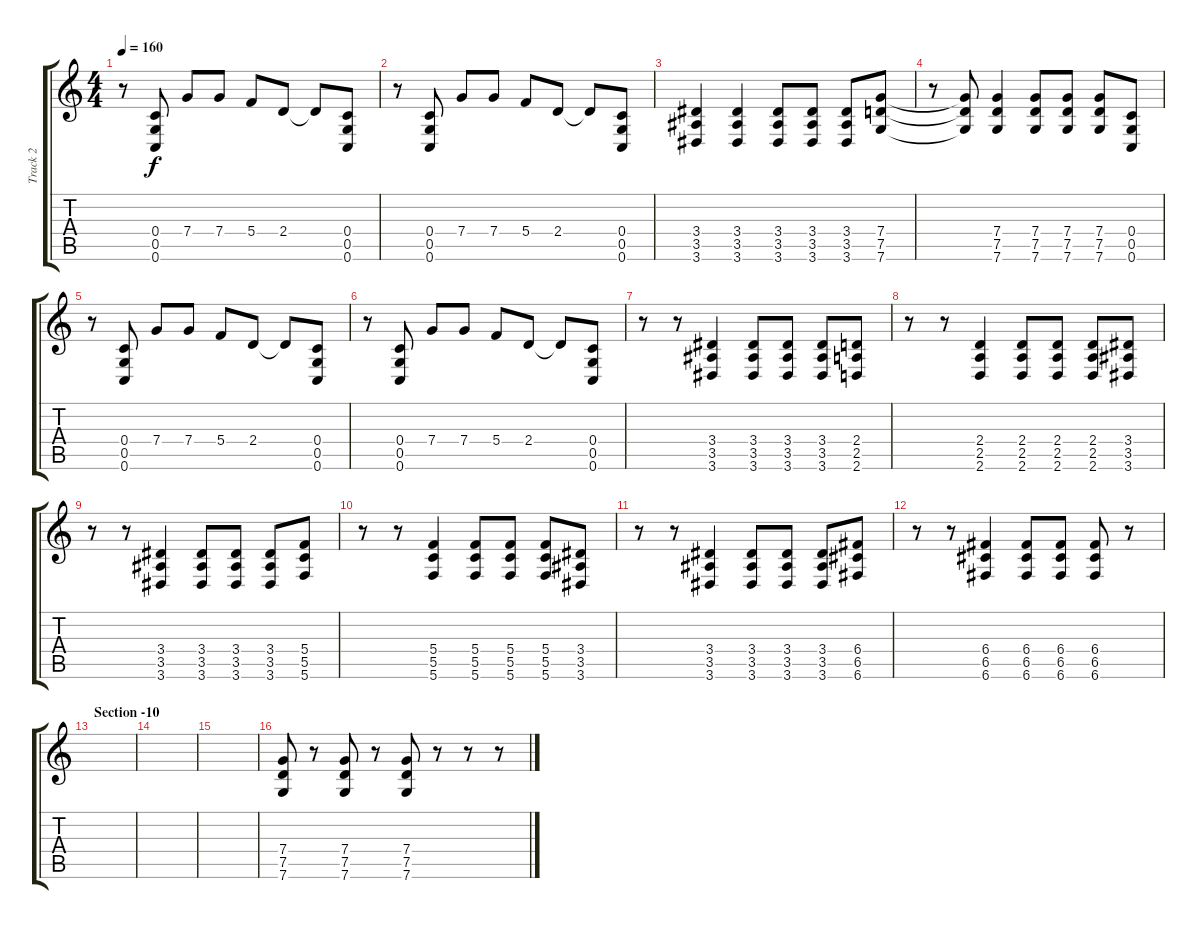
\track ("Track 2" "Track 2") {instrument acousticguitarnylon}
\staff {score tabs}
\tuning (D4 A3 F3 C3 G2 C2) {hide}
\ts (4 4)
\tempo 160
\clef g2
\ks c
r.8{dy f} (0.4 0.5 0.6).8 7.4.8 7.4.8 5.4.8 2.4.8 2.4{t}.8 (0.4 0.5 0.6).8 |
r.8 (0.4 0.5 0.6).8 7.4.8 7.4.8 5.4.8 2.4.8 2.4{t}.8 (0.4 0.5 0.6).8 |
(3.4 3.5 3.6).4 (3.4 3.5 3.6).4 (3.4 3.5 3.6).8 (3.4 3.5 3.6).8 (3.4 3.5 3.6).8 (7.4 7.5 7.6).8 |
r.8 (7.4{t} 7.5{t} 7.6{t}).8 (7.4 7.5 7.6).4 (7.4 7.5 7.6).8 (7.4 7.5 7.6).8 (7.4 7.5 7.6).8 (0.4 0.5 0.6).8 |
r.8 (0.4 0.5 0.6).8 7.4.8 7.4.8 5.4.8 2.4.8 2.4{t}.8 (0.4 0.5 0.6).8 |
r.8 (0.4 0.5 0.6).8 7.4.8 7.4.8 5.4.8 2.4.8 2.4{t}.8 (0.4 0.5 0.6).8 |
r.8 r.8 (3.4 3.5 3.6).4 (3.4 3.5 3.6).8 (3.4 3.5 3.6).8 (3.4 3.5 3.6).8 (2.4 2.5 2.6).8 |
r.8 r.8 (2.4 2.5 2.6).4 (2.4 2.5 2.6).8 (2.4 2.5 2.6).8 (2.4 2.5 2.6).8 (3.4 3.5 3.6).8 |
r.8 r.8 (3.4 3.5 3.6).4 (3.4 3.5 3.6).8 (3.4 3.5 3.6).8 (3.4 3.5 3.6).8 (5.4 5.5 5.6).8 |
r.8 r.8 (5.4 5.5 5.6).4 (5.4 5.5 5.6).8 (5.4 5.5 5.6).8 (5.4 5.5 5.6).8 (3.4 3.5 3.6).8 |
r.8 r.8 (3.4 3.5 3.6).4 (3.4 3.5 3.6).8 (3.4 3.5 3.6).8 (3.4 3.5 3.6).8 (6.4 6.5 6.6).8 |
r.8 r.8 (6.4 6.5 6.6).4 (6.4 6.5 6.6).8 (6.4 6.5 6.6).8 (6.4 6.5 6.6).8 r.8 |
\section ("" "Section -10")
|
|
|
(7.4 7.5 7.6).8 r.8 (7.4 7.5 7.6).8 r.8 (7.4 7.5 7.6).8 r.8 r.8 r.8
